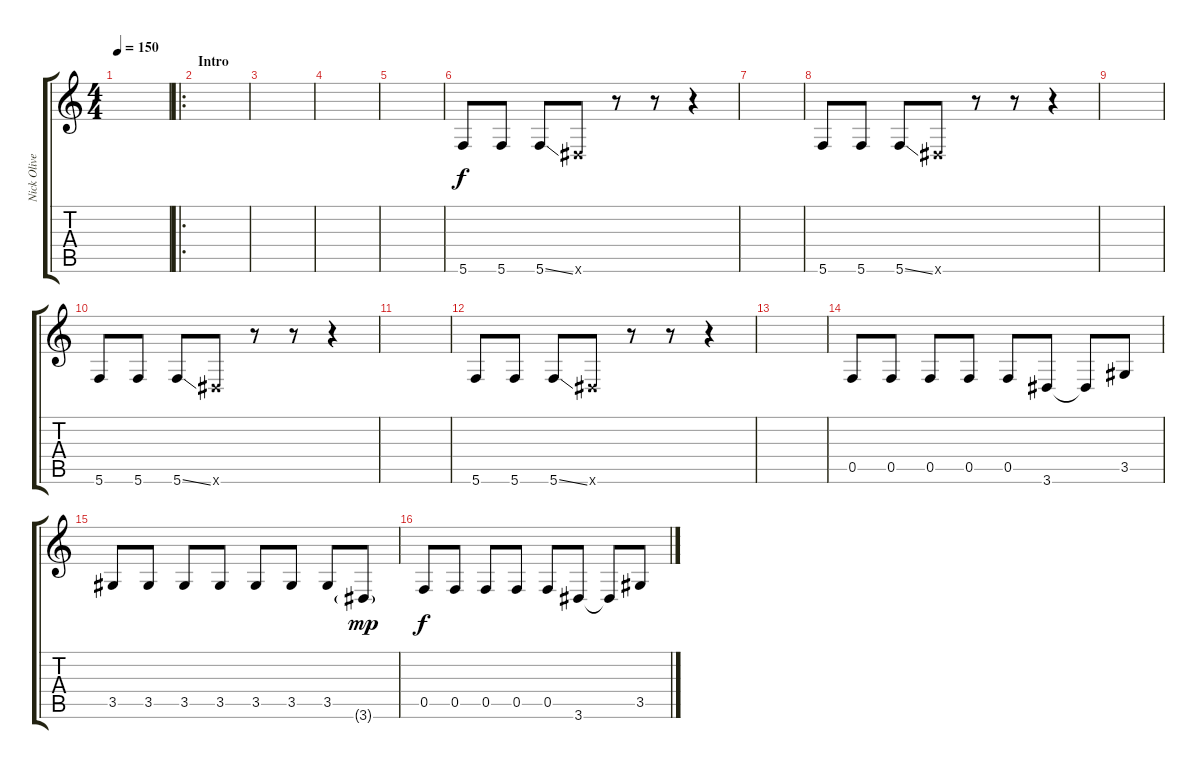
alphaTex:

\track ("Nick Oliveri" "Nick Olive") {instrument electricbassfinger}
\staff {score tabs}
\tuning (C4 G3 Eb3 Bb2 F2 C2) {hide}
\ts (4 4)
\tempo 150
\clef g2
\ks c
|
\ro
\section ("" "Intro")
|
|
|
|
5.6.8 5.6.8 5.6{ss}.8 3.6{x}.8 r.8 r.8 r.4 |
|
5.6.8 5.6.8 5.6{ss}.8 3.6{x}.8 r.8 r.8 r.4 |
|
5.6.8 5.6.8 5.6{ss}.8 3.6{x}.8 r.8 r.8 r.4 |
|
5.6.8 5.6.8 5.6{ss}.8 3.6{x}.8 r.8 r.8 r.4 |
|
0.5.8 0.5.8 0.5.8 0.5.8 0.5.8 3.6.8 3.6{t}.8 3.5.8 |
3.5.8 3.5.8 3.5.8 3.5.8 3.5.8 3.5.8 3.5.8 3.6{g}.8{dy mp} |
0.5.8{dy f} 0.5.8 0.5.8 0.5.8 0.5.8 3.6.8 3.6{t}.8 3.5.8
